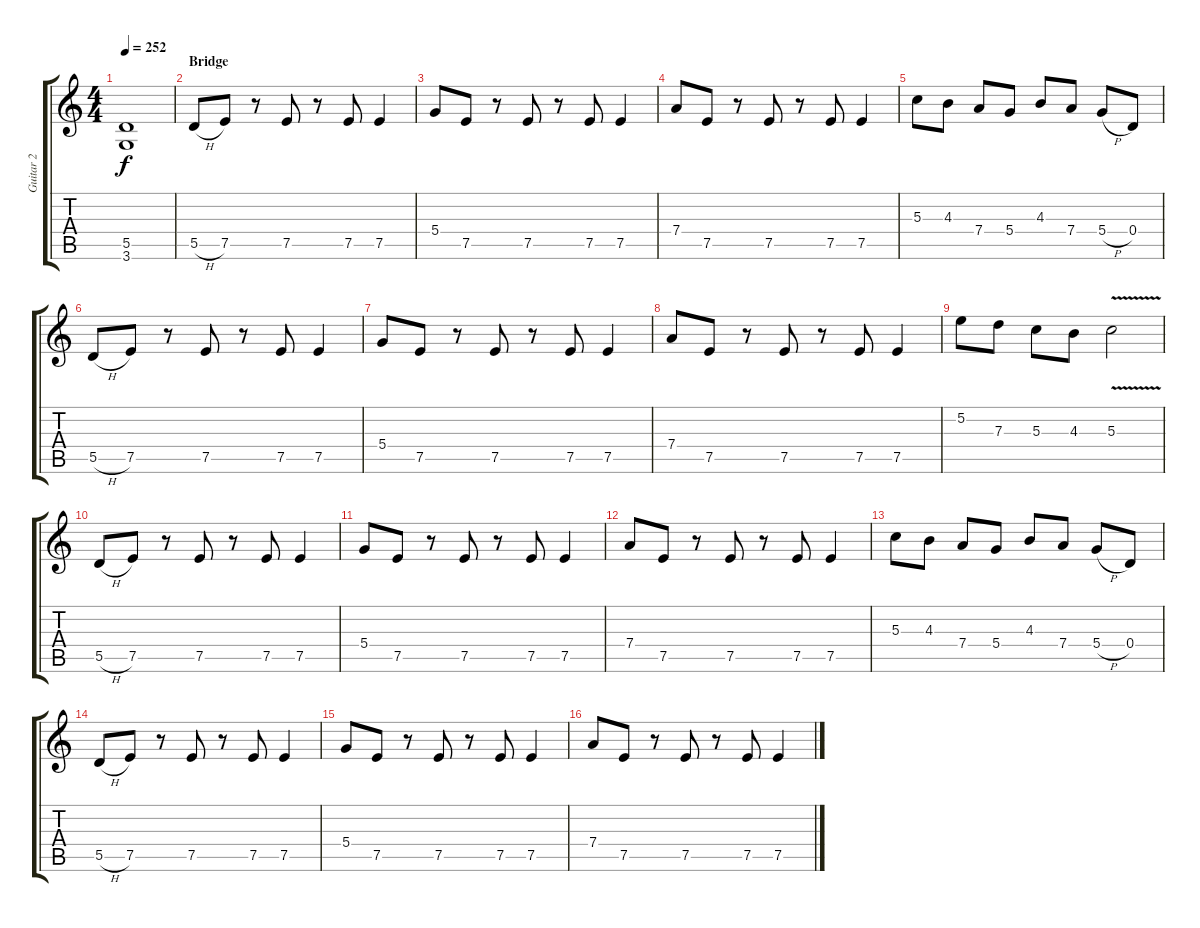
\track ("Guitar 2" "Guitar 2") {instrument distortionguitar}
\staff {score tabs}
\tuning (E4 B3 G3 D3 A2 E2) {hide}
\ts (4 4)
\tempo 252
\clef g2
\ks c
(5.5 3.6).1{dy f} |
\section ("" "Bridge")
5.5{h}.8 7.5.8 r.8 7.5.8 r.8 7.5.8 7.5.4 |
5.4.8 7.5.8 r.8 7.5.8 r.8 7.5.8 7.5.4 |
7.4.8 7.5.8 r.8 7.5.8 r.8 7.5.8 7.5.4 |
5.3.8 4.3.8 7.4.8 5.4.8 4.3.8 7.4.8 5.4{h}.8 0.4.8 |
5.5{h}.8 7.5.8 r.8 7.5.8 r.8 7.5.8 7.5.4 |
5.4.8 7.5.8 r.8 7.5.8 r.8 7.5.8 7.5.4 |
7.4.8 7.5.8 r.8 7.5.8 r.8 7.5.8 7.5.4 |
5.2.8 7.3.8 5.3.8 4.3.8 5.3{v}.2 |
5.5{h}.8 7.5.8 r.8 7.5.8 r.8 7.5.8 7.5.4 |
5.4.8 7.5.8 r.8 7.5.8 r.8 7.5.8 7.5.4 |
7.4.8 7.5.8 r.8 7.5.8 r.8 7.5.8 7.5.4 |
5.3.8 4.3.8 7.4.8 5.4.8 4.3.8 7.4.8 5.4{h}.8 0.4.8 |
5.5{h}.8 7.5.8 r.8 7.5.8 r.8 7.5.8 7.5.4 |
5.4.8 7.5.8 r.8 7.5.8 r.8 7.5.8 7.5.4 |
7.4.8 7.5.8 r.8 7.5.8 r.8 7.5.8 7.5.4
